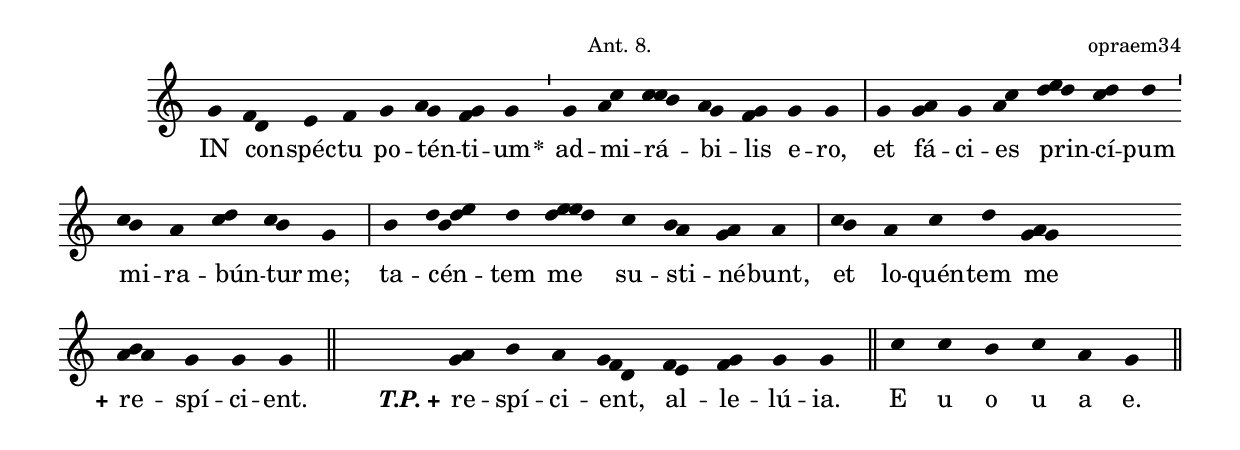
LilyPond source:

\version "2.19.32"

\include "../lib/synopsis.ily"

\score {
  \transpose c c' {
    \plainchant
    g \bar "" \melisma { f d } e f \bar "" g \melisma { a g } \melisma { f g } g \bar "'"
    g \melisma { a c' } \melisma { c' c' b } \melisma { a g } \melisma { f g } \bar "" g g \bar "|"
    g \bar "" \melisma { g a } g \melisma { a c' } \bar "" \melisma { d' e' d' } \melisma { c' d' } d' \bar "'"
    \melisma { c' b } a \melisma { c' d' } \melisma { c' b } \bar "" g \bar "|"
    b \melisma { d' b d' e' } d' \bar "" \melisma { d' e' e' d' } \bar "" c' \melisma { b a } \melisma { g a } a \bar "|"
    \melisma { c' b } \bar "" a c' d' \bar "" \melisma { g a g } \bar "" s \bar "" \melisma { a b a } g g g \bar "||" s \bar ""
    \melisma { g a } b a \melisma { g f d } \bar "" \melisma { f e } \melisma { f g } g g \bar "||"
    c' \bar "" c' \bar "" b \bar "" c' \bar "" a \bar "" g \bar "||"
  }
  \addlyrics {
    IN con -- spéc -- tu po -- tén -- ti -- um \set stanza = \markup{"*"}
    ad -- mi -- rá -- bi -- lis e -- ro,
    et fá -- ci -- es prin -- cí -- pum
    mi -- ra -- bún -- tur me;
    ta -- cén -- tem me su -- sti -- né -- bunt,
    et lo -- quén -- tem me \set stanza = "+" re -- spí -- ci -- ent.
    \set stanza = \markup{\italic{T.P. +}} re -- spí -- ci -- ent, al -- le -- lú -- ia.
    E u o u a e.
  }
  \header {
    annotation = "Ant. 8."
    mode = "8"
    office-part = "antiphona ad Magnificat"
    fontes = "opraem34"
  }
}

%{
\score {
  \transpose c c' {
    \plainchant

  }
  \addlyrics {

  }
  \header {
    fontes = ""
  }
}
%}